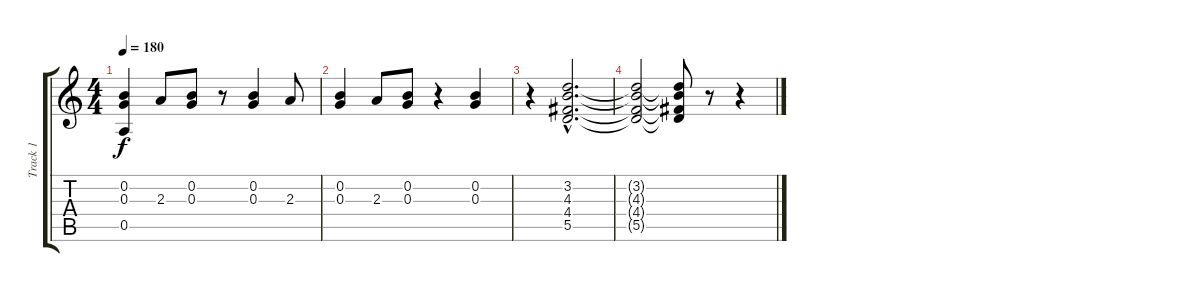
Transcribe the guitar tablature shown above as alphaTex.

\track ("Track 1" "Track 1") {instrument acousticguitarnylon}
\staff {score tabs}
\tuning (E4 B3 G3 D3 A2 E2) {hide}
\ts (4 4)
\tempo 180
\clef g2
\ks c
(0.2 0.3 0.5).4{dy f} 2.3.8 (0.2 0.3).8 r.8 (0.2 0.3).4 2.3.8 |
(0.2 0.3).4 2.3.8 (0.2 0.3).8 r.4 (0.2 0.3).4 |
r.4 (3.2{hac} 4.3{hac} 4.4{hac} 5.5{hac}).2{d} |
(3.2{t} 4.3{t} 4.4{t} 5.5{t}).2 (3.2{t} 4.3{t} 4.4{t} 5.5{t}).8 r.8 r.4
